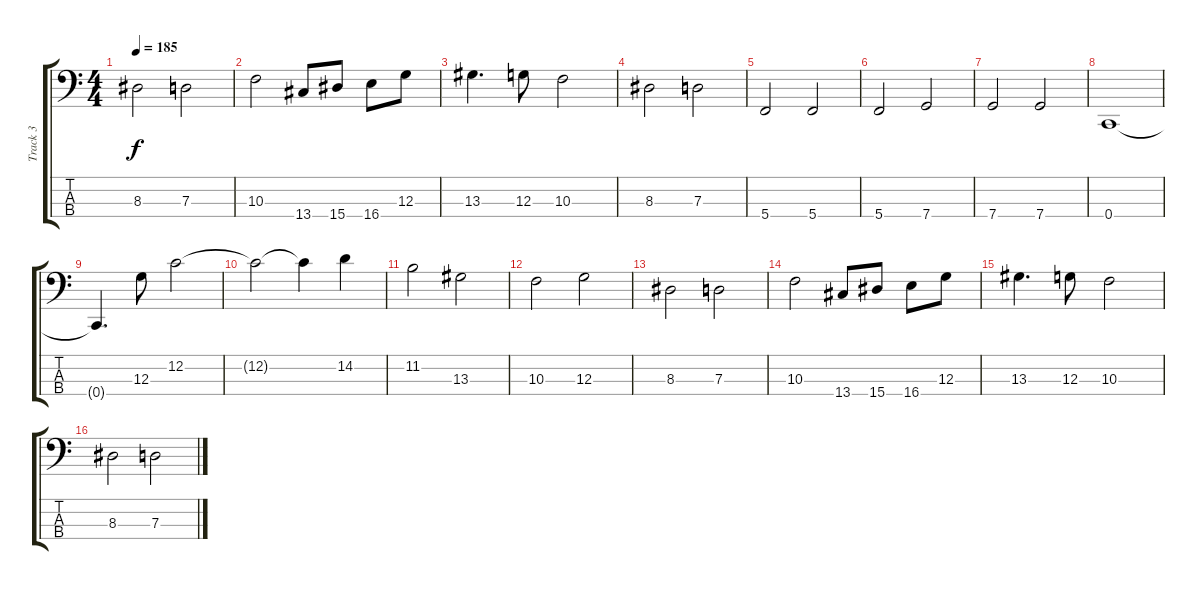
\track ("Track 3" "Track 3") {instrument electricbassfinger}
\staff {score tabs}
\tuning (F2 C2 G1 C1) {hide}
\ts (4 4)
\tempo 185
\clef f4
\ks c
8.3.2{dy f} 7.3.2 |
10.3.2 13.4.8 15.4.8 16.4.8 12.3.8 |
13.3.4{d} 12.3.8 10.3.2 |
8.3.2 7.3.2 |
5.4.2 5.4.2 |
5.4.2 7.4.2 |
7.4.2 7.4.2 |
0.4.1 |
0.4{t}.4{d} 12.3.8 12.2.2 |
12.2{t}.2 12.2{t}.4 14.2.4 |
11.2.2 13.3.2 |
10.3.2 12.3.2 |
8.3.2 7.3.2 |
10.3.2 13.4.8 15.4.8 16.4.8 12.3.8 |
13.3.4{d} 12.3.8 10.3.2 |
8.3.2 7.3.2
